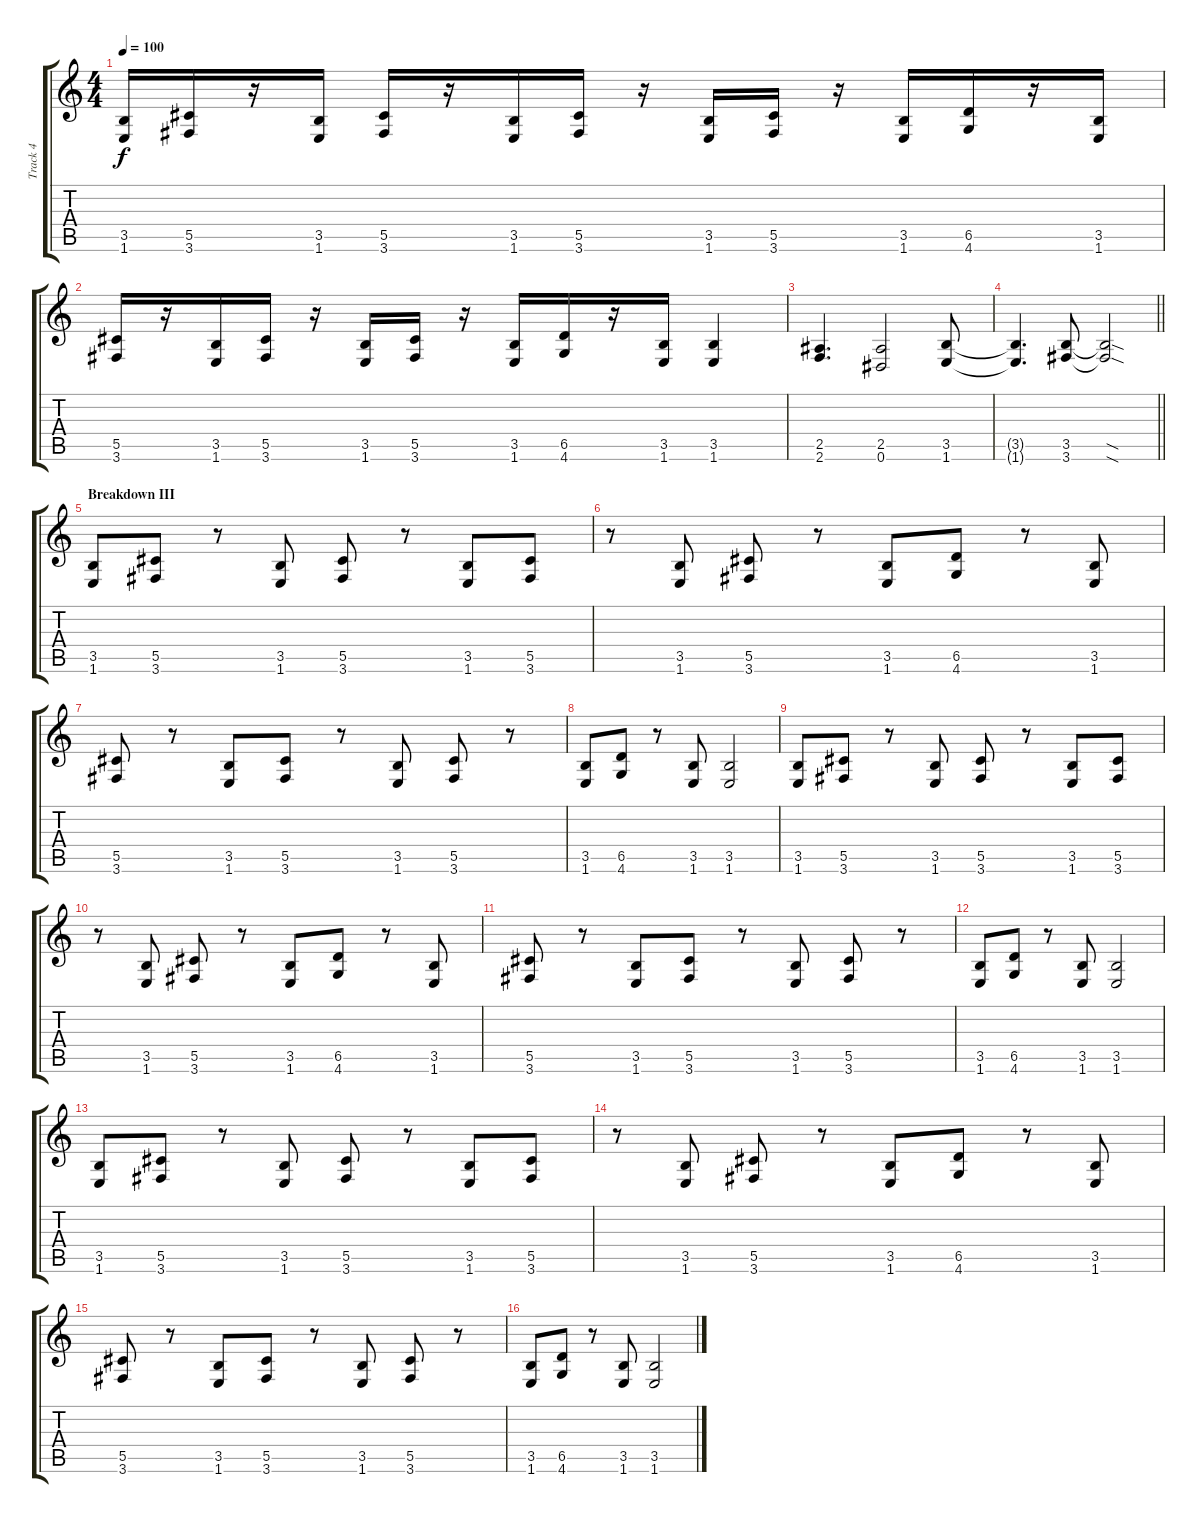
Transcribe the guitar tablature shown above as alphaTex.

\track ("Track 4" "Track 4") {instrument distortionguitar}
\staff {score tabs}
\tuning (Eb4 Bb3 Gb3 Db3 Ab2 Eb2) {hide}
\ts (4 4)
\tempo 100
\clef g2
\ks c
(3.5 1.6).16{dy f} (5.5 3.6).16 r.16 (3.5 1.6).16 (5.5 3.6).16 r.16 (3.5 1.6).16 (5.5 3.6).16 r.16 (3.5 1.6).16 (5.5 3.6).16 r.16 (3.5 1.6).16 (6.5 4.6).16 r.16 (3.5 1.6).16 |
(5.5 3.6).16 r.16 (3.5 1.6).16 (5.5 3.6).16 r.16 (3.5 1.6).16 (5.5 3.6).16 r.16 (3.5 1.6).16 (6.5 4.6).16 r.16 (3.5 1.6).16 (3.5 1.6).4 |
(2.5 2.6).4{d} (2.5 0.6).2 (3.5 1.6).8 |
\barLineRight lightlight
(3.5{t} 1.6{t}).4{d} (3.5 3.6).8 (3.5{sod t} 3.6{sod t}).2 |
\section ("" "Breakdown III")
(3.5 1.6).8 (5.5 3.6).8 r.8 (3.5 1.6).8 (5.5 3.6).8 r.8 (3.5 1.6).8 (5.5 3.6).8 |
r.8 (3.5 1.6).8 (5.5 3.6).8 r.8 (3.5 1.6).8 (6.5 4.6).8 r.8 (3.5 1.6).8 |
(5.5 3.6).8 r.8 (3.5 1.6).8 (5.5 3.6).8 r.8 (3.5 1.6).8 (5.5 3.6).8 r.8 |
(3.5 1.6).8 (6.5 4.6).8 r.8 (3.5 1.6).8 (3.5 1.6).2 |
(3.5 1.6).8 (5.5 3.6).8 r.8 (3.5 1.6).8 (5.5 3.6).8 r.8 (3.5 1.6).8 (5.5 3.6).8 |
r.8 (3.5 1.6).8 (5.5 3.6).8 r.8 (3.5 1.6).8 (6.5 4.6).8 r.8 (3.5 1.6).8 |
(5.5 3.6).8 r.8 (3.5 1.6).8 (5.5 3.6).8 r.8 (3.5 1.6).8 (5.5 3.6).8 r.8 |
(3.5 1.6).8 (6.5 4.6).8 r.8 (3.5 1.6).8 (3.5 1.6).2 |
(3.5 1.6).8 (5.5 3.6).8 r.8 (3.5 1.6).8 (5.5 3.6).8 r.8 (3.5 1.6).8 (5.5 3.6).8 |
r.8 (3.5 1.6).8 (5.5 3.6).8 r.8 (3.5 1.6).8 (6.5 4.6).8 r.8 (3.5 1.6).8 |
(5.5 3.6).8 r.8 (3.5 1.6).8 (5.5 3.6).8 r.8 (3.5 1.6).8 (5.5 3.6).8 r.8 |
(3.5 1.6).8 (6.5 4.6).8 r.8 (3.5 1.6).8 (3.5 1.6).2
